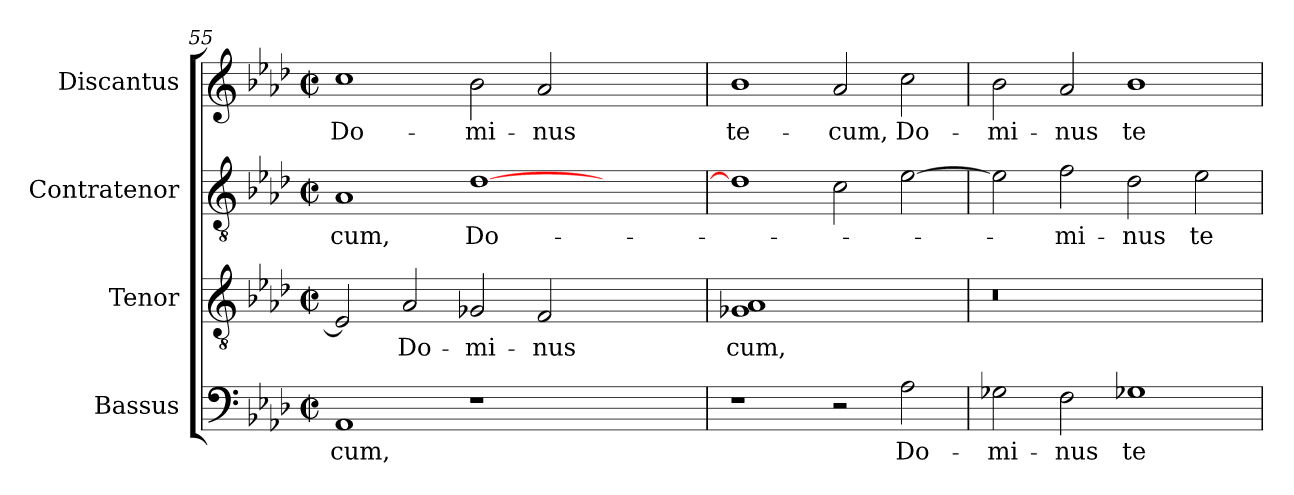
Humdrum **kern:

**kern	**text	**kern	**text	**kern	**text	**kern	**text
*part4	*part4	*part3	*part3	*part2	*part2	*part1	*part1
*staff4	*staff4	*staff3	*staff3	*staff2	*staff2	*staff1	*staff1
*I"Bassus	*	*I"Tenor	*	*I"Contratenor	*	*I"Discantus	*
*clefF4	*	*clefGv2	*	*clefGv2	*	*clefG2	*
*k[b-e-a-d-]	*	*k[b-e-a-d-]	*	*k[b-e-a-d-]	*	*k[b-e-a-d-]	*
*A-:	*	*A-:	*	*A-:	*	*A-:	*
*M2/2	*	*M2/2	*	*M2/2	*	*M2/2	*
*met(c|)	*	*met(c|)	*	*met(c|)	*	*met(c|)	*
=55	=55	=55	=55	=55	=55	=55	=55
!	!LO:LY:b:cj	!	!	!	!LO:LY:b:cj	!	!LO:LY:b:cj
1AA-	-cum,	2E-/]	.	1A-	-cum,	1cc	Do-
!	!	!	!LO:LY:b:cj	!	!	!	!
.	.	2A-/	Do-	.	.	.	.
!LO:N:vis=1	!	!	!LO:LY:b:cj	!	!LO:LY:b:cj	!	!LO:LY:b:cj
0r	.	2G-X/	-mi-	[>1d-	Do-	2b-\	-mi-
!	!	!	!LO:LY:b:cj	!	!	!	!LO:LY:b:cj
.	.	2F/	-nus	.	.	2a-/	-nus
.	.	1ryy	.	1ryy	.	1ryy	.
=56	=56	=56	=56	=56	=56	=56	=56
!	!	!	!LO:LY:b:cj	!	!	!	!LO:LY:b:cj
1r	.	1G-X 1A-	-cum,	1d-]	.	1b-	te-
!	!	!	!	!	!	!	!LO:LY:b:cj
2r	.	1ryy	.	2c\	.	2a-/	-cum,
!	!LO:LY:b:cj	!	!	!	!	!	!LO:LY:b:cj
2A-\	Do-	.	.	[<2e-\	.	2cc\	Do-
!!LO:PB:g=z
=57	=57	=57	=57	=57	=57	=57	=57
!	!LO:LY:b:cj	!	!	!	!	!	!LO:LY:b:cj
2G-X\	-mi-	0r	.	2e-\]	.	2b-\	-mi-
!	!LO:LY:b:cj	!	!	!	!LO:LY:b:cj	!	!LO:LY:b:cj
2F\	-nus	.	.	2f\	-mi-	2a-/	-nus
!	!LO:LY:b:rj	!	!	!	!LO:LY:b:cj	!	!LO:LY:b:rj
1G-X	te-	.	.	2d-\	-nus	1b-	te-
!	!	!	!	!	!LO:LY:b:cj	!	!
.	.	.	.	2e-\	te-	.	.
=	=	=	=	=	=	=	=
*-	*-	*-	*-	*-	*-	*-	*-
